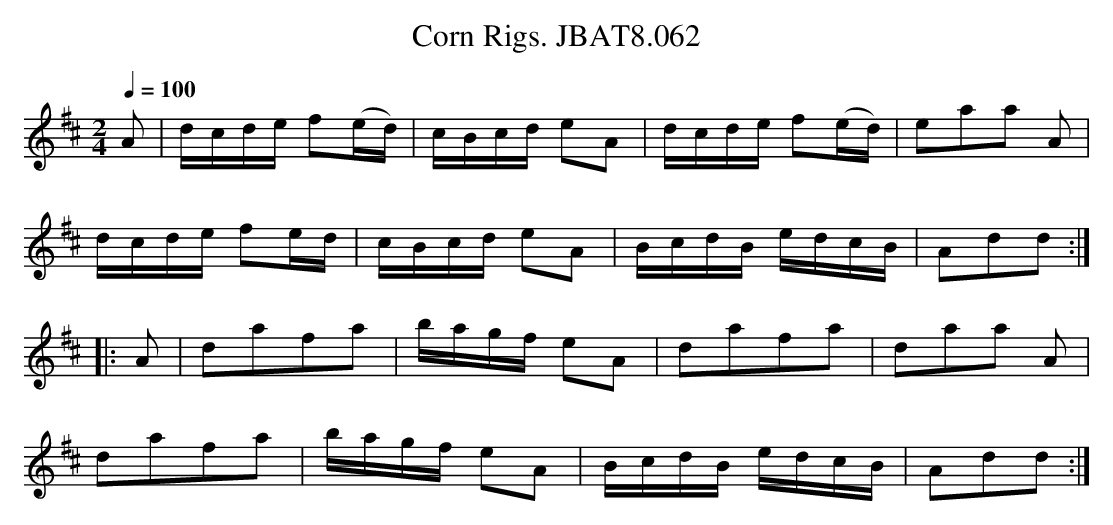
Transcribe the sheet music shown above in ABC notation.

X:1
T:Corn Rigs. JBAT8.062
Q:1/4=100
M:2/4
L:1/16
K:D
A2|dcde f2(ed)|cBcd e2A2|dcde f2(ed)|e2a2a2 A2|
dcde f2ed|cBcd e2A2|BcdB edcB|A2d2d2:|
|:A2|d2a2f2a2|bagf e2A2|d2a2f2a2|d2a2a2 A2|
d2a2f2a2|bagf e2A2|BcdB edcB|A2d2d2:|
